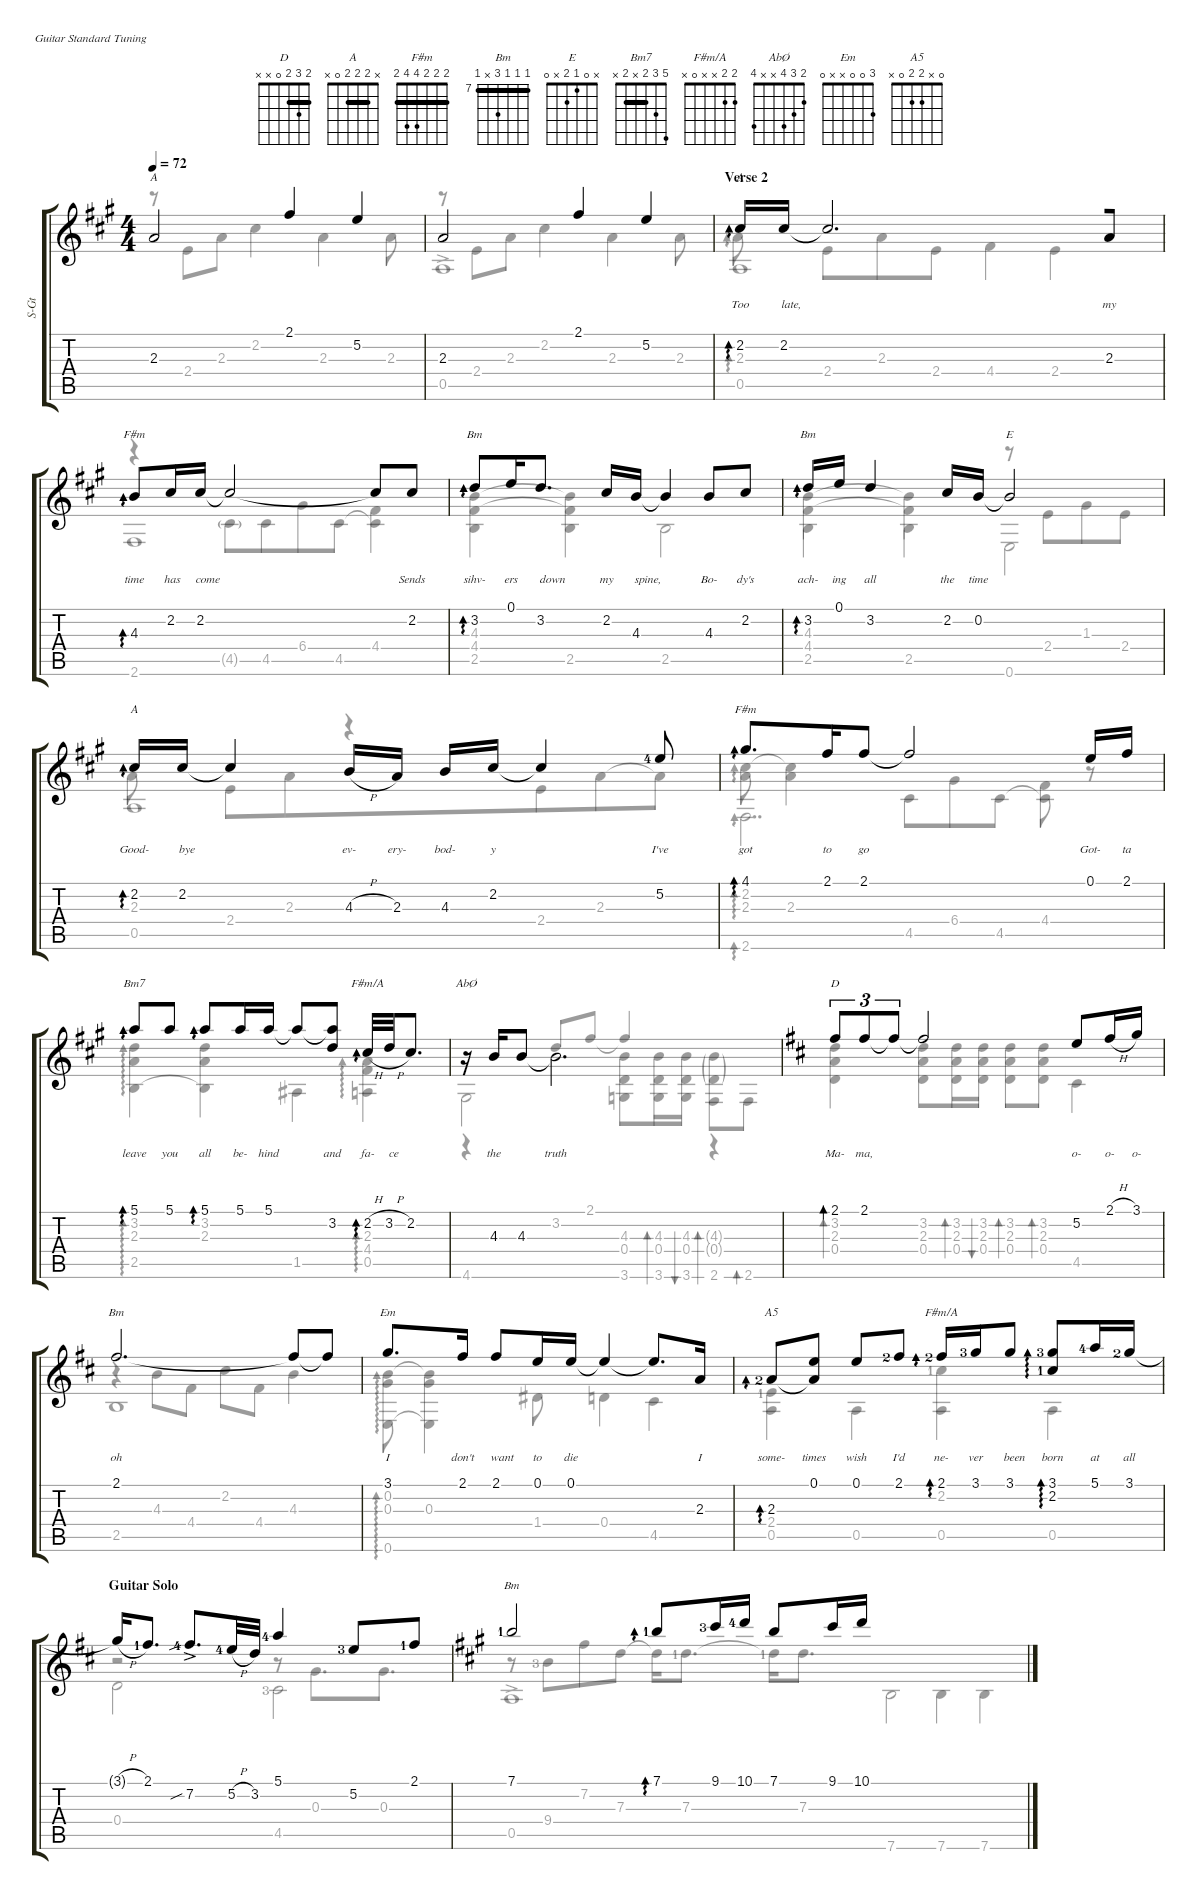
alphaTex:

\defaultSystemsLayout 4
\hideDynamics
\bracketExtendMode groupsimilarinstruments
\otherSystemsTrackNameOrientation horizontal
\defaultBarNumberDisplay Hide
\track ("Classic Guitar\n" "S-Gt") {instrument acousticguitarnylon}
\staff {score tabs}
\tuning (E4 B3 G3 D3 A2 E2)
\chord ("D" 2 3 2 0 x x) {barre 2}
\chord ("A" x 2 2 2 0 x) {barre (2 2)}
\chord ("F#m" 2 2 2 4 4 2) {barre (2 2 2)}
\chord ("Bm" 2 3 4 4 2 x) {barre 2}
\chord ("E" x 0 1 2 x 0)
\chord ("Bm7" 5 3 2 x 2 x) {barre 2}
\chord ("F#m/A" x 2 2 4 0 x) {barre 2}
\chord ("AbØ" 2 3 4 x x 4)
\chord ("Em" 3 0 0 x x 0)
\chord ("A5" 0 x 2 2 0 x)
\chord ("F#m/A" 2 2 x x 0 x)
\chord ("Bm" 7 7 7 9 x 7) {firstfret 7 barre (7 7 7)}
\voice
\ts (4 4)
\tempo 72
\clef g2
\scale
0.309127
\ks a
2.3{acc forcenatural}.2{ch "A" dy mf beam Up} 2.1{acc #}.4{beam Up} 5.2{acc forcenatural}.4{beam Up} |
\scale
0.311921 2.3{acc forcenatural}.2{beam Up} 2.1{acc #}.4{beam Up} 5.2{acc forcenatural}.4{beam Up} |
\section ("" "Verse 2")
2.2{acc #}.16{ad 0 ch "A" lyrics (0 "Too") lyrics (1 "") lyrics (2 "") lyrics (3 "") lyrics (4 "") beam Up} 2.2{acc #}.16{lyrics (0 "     late,") lyrics (1 "") lyrics (2 "") lyrics (3 "") lyrics (4 "") beam Up} 2.2{t acc #}.2{d beam Up beam merge} 2.3{acc forcenatural}.8{lyrics (0 "my") lyrics (1 "") lyrics (2 "") lyrics (3 "") lyrics (4 "") beam Up} |
4.3{acc forcenatural}.8{ad 0 ch "F#m" lyrics (0 "time") lyrics (1 "") lyrics (2 "") lyrics (3 "") lyrics (4 "") beam Up} 2.2{acc #}.16{lyrics (0 " has     ") lyrics (1 "") lyrics (2 "") lyrics (3 "") lyrics (4 "") beam Up} 2.2{acc #}.16{lyrics (0 "     come") lyrics (1 "") lyrics (2 "") lyrics (3 "") lyrics (4 "") beam Up} 2.2{t acc #}.2{beam Up} 2.2{t acc #}.8{beam Up} 2.2{acc #}.8{lyrics (0 "Sends") lyrics (1 "") lyrics (2 "") lyrics (3 "") lyrics (4 "") beam Up} |
3.2{acc forcenatural}.8{ad 0 ch "Bm" lyrics (0 "sihv-") lyrics (1 "") lyrics (2 "") lyrics (3 "") lyrics (4 "") beam Up} 0.1{acc forcenatural}.16{lyrics (0 "ers") lyrics (1 "") lyrics (2 "") lyrics (3 "") lyrics (4 "") beam Up beam merge} 3.2{acc forcenatural}.8{d lyrics (0 "        down") lyrics (1 "") lyrics (2 "") lyrics (3 "") lyrics (4 "") beam Up beam split} 2.2{acc #}.16{lyrics (0 "my") lyrics (1 "") lyrics (2 "") lyrics (3 "") lyrics (4 "") beam Up} 4.3{acc forcenatural}.16{lyrics (0 "        spine,") lyrics (1 "") lyrics (2 "") lyrics (3 "") lyrics (4 "") beam Up} 4.3{t acc forcenatural}.4{beam Up beam merge} 4.3{acc forcenatural}.8{lyrics (0 "Bo-") lyrics (1 "") lyrics (2 "") lyrics (3 "") lyrics (4 "") beam Up} 2.2{acc #}.8{lyrics (0 "dy's") lyrics (1 "") lyrics (2 "") lyrics (3 "") lyrics (4 "") beam Up} |
3.2{acc forcenatural}.16{ad 0 ch "Bm" lyrics (0 "ach-") lyrics (1 "") lyrics (2 "") lyrics (3 "") lyrics (4 "") beam Up} 0.1{acc forcenatural}.16{lyrics (0 "ing") lyrics (1 "") lyrics (2 "") lyrics (3 "") lyrics (4 "") beam Up} 3.2{acc forcenatural}.4{lyrics (0 "all") lyrics (1 "") lyrics (2 "") lyrics (3 "") lyrics (4 "") beam Up beam split} 2.2{acc #}.16{lyrics (0 "the") lyrics (1 "") lyrics (2 "") lyrics (3 "") lyrics (4 "") beam Up} 0.2{acc forcenatural}.16{lyrics (0 "time") lyrics (1 "") lyrics (2 "") lyrics (3 "") lyrics (4 "") beam Up} 0.2{t acc forcenatural}.2{ch "E" lyrics (0 " ") lyrics (1 "") lyrics (2 "") lyrics (3 "") lyrics (4 "") beam Up} |
2.2{acc #}.16{ad 0 ch "A" lyrics (0 "Good-") lyrics (1 "") lyrics (2 "") lyrics (3 "") lyrics (4 "") beam Up} 2.2{acc #}.16{lyrics (0 "   bye") lyrics (1 "") lyrics (2 "") lyrics (3 "") lyrics (4 "") beam Up beam merge} 2.2{t acc #}.4{beam Up} 4.3{h acc forcenatural}.16{lyrics (0 "ev-") lyrics (1 "") lyrics (2 "") lyrics (3 "") lyrics (4 "") beam Up} 2.3{acc forcenatural}.16{lyrics (0 "ery-") lyrics (1 "") lyrics (2 "") lyrics (3 "") lyrics (4 "") beam Up} 4.3{acc forcenatural}.16{lyrics (0 "bod-") lyrics (1 "") lyrics (2 "") lyrics (3 "") lyrics (4 "") beam Up} 2.2{acc #}.16{lyrics (0 "y") lyrics (1 "") lyrics (2 "") lyrics (3 "") lyrics (4 "") beam Up} 2.2{t acc #}.4{beam Up} 5.2{lf 5 acc forcenatural}.8{lyrics (0 "I've") lyrics (1 "") lyrics (2 "") lyrics (3 "") lyrics (4 "") beam Up} |
\scale
1.03513 4.1{acc #}.8{d ad 0 ch "F#m" lyrics (0 "got") lyrics (1 "") lyrics (2 "") lyrics (3 "") lyrics (4 "") beam Up} 2.1{acc #}.16{lyrics (0 "to") lyrics (1 "") lyrics (2 "") lyrics (3 "") lyrics (4 "") beam Up beam merge} 2.1{acc #}.8{lyrics (0 "go") lyrics (1 "") lyrics (2 "") lyrics (3 "") lyrics (4 "") beam Up} 2.1{t acc #}.2{beam Up} 0.1{acc forcenatural}.16{lyrics (0 "Got-") lyrics (1 "") lyrics (2 "") lyrics (3 "") lyrics (4 "") beam Up} 2.1{acc #}.16{lyrics (0 "ta") lyrics (1 "") lyrics (2 "") lyrics (3 "") lyrics (4 "") beam Up} |
\scale
0.964872 5.1{acc forcenatural}.8{ad 0 ch "Bm7" lyrics (0 "leave") lyrics (1 "") lyrics (2 "") lyrics (3 "") lyrics (4 "") beam Up beam merge} 5.1{acc forcenatural}.8{lyrics (0 "you") lyrics (1 "") lyrics (2 "") lyrics (3 "") lyrics (4 "") beam Up beam split} 5.1{acc forcenatural}.8{ad 0 lyrics (0 "all") lyrics (1 "") lyrics (2 "") lyrics (3 "") lyrics (4 "") beam Up} 5.1{acc forcenatural}.16{lyrics (0 "be-") lyrics (1 "") lyrics (2 "") lyrics (3 "") lyrics (4 "") beam Up} 5.1{acc forcenatural}.16{lyrics (0 "hind") lyrics (1 "") lyrics (2 "") lyrics (3 "") lyrics (4 "") beam Up} 5.1{t acc forcenatural}.8{lyrics (0 "      ") lyrics (1 "") lyrics (2 "") lyrics (3 "") lyrics (4 "") beam Up} (3.2{acc forcenatural} 5.1{t acc forcenatural}).8{lyrics (0 "and") lyrics (1 "") lyrics (2 "") lyrics (3 "") lyrics (4 "") beam Up beam split} 2.2{h acc #}.32{ad 0 ch "F#m/A" lyrics (0 "fa-") lyrics (1 "") lyrics (2 "") lyrics (3 "") lyrics (4 "") beam Up beam merge} 3.2{h acc forcenatural}.32{lyrics (0 "   ce") lyrics (1 "") lyrics (2 "") lyrics (3 "") lyrics (4 "") beam Up} 2.2{acc #}.8{d beam Up} |
\scale
1.03735 r.16{ch "AbØ" beam Up} 4.3{acc forcenatural}.16{lyrics (0 "the ") lyrics (1 "") lyrics (2 "") lyrics (3 "") lyrics (4 "") beam Up} 4.3{acc forcenatural}.8{beam Up} 4.3{t acc forcenatural}.2{d lyrics (0 "truth                          ") lyrics (1 "") lyrics (2 "") lyrics (3 "") lyrics (4 "") beam Down} |
\scale
0.962654
\ks d
2.1{acc #}.8{tu (3 2) bd 36 ch "D" lyrics (0 "Ma-") lyrics (1 "") lyrics (2 "") lyrics (3 "") lyrics (4 "") beam Up} 2.1{acc #}.8{tu (3 2) lyrics (0 "ma,") lyrics (1 "") lyrics (2 "") lyrics (3 "") lyrics (4 "") beam Up} 2.1{t acc #}.8{tu (3 2) beam Up} 2.1{t acc #}.2{beam Up} 5.2{acc forcenatural}.8{lyrics (0 "o-") lyrics (1 "") lyrics (2 "") lyrics (3 "") lyrics (4 "") beam Up} 2.1{h acc #}.16{lyrics (0 "o-") lyrics (1 "") lyrics (2 "") lyrics (3 "") lyrics (4 "") beam Up} 3.1{acc forcenatural}.16{lyrics (0 "o-") lyrics (1 "") lyrics (2 "") lyrics (3 "") lyrics (4 "") beam Up} |
\scale
1.00052 2.1{acc #}.2{d ch "Bm" lyrics (0 "oh") lyrics (1 "") lyrics (2 "") lyrics (3 "") lyrics (4 "") beam Up} 2.1{t acc #}.8{beam Up} 2.1{t acc #}.8{beam Up} |
\scale
0.99948 3.1{acc forcenatural}.8{d ch "Em" lyrics (0 "I") lyrics (1 "") lyrics (2 "") lyrics (3 "") lyrics (4 "") beam Up} 2.1{acc #}.16{lyrics (0 "don't") lyrics (1 "") lyrics (2 "") lyrics (3 "") lyrics (4 "") beam Up} 2.1{acc #}.8{lyrics (0 "    want") lyrics (1 "") lyrics (2 "") lyrics (3 "") lyrics (4 "") beam Up} 0.1{acc forcenatural}.16{lyrics (0 "to") lyrics (1 "") lyrics (2 "") lyrics (3 "") lyrics (4 "") beam Up} 0.1{acc forcenatural}.16{lyrics (0 "die") lyrics (1 "") lyrics (2 "") lyrics (3 "") lyrics (4 "") beam Up} 0.1{t acc forcenatural}.4{beam Up} 0.1{t acc forcenatural}.8{d beam Up} 2.3{acc forcenatural}.16{lyrics (0 "I") lyrics (1 "") lyrics (2 "") lyrics (3 "") lyrics (4 "") beam Up} |
\scale
1.03051 2.3{lf 3 acc forcenatural}.8{ad 0 ch "A5" lyrics (0 "some-") lyrics (1 "") lyrics (2 "") lyrics (3 "") lyrics (4 "") beam Up} (0.1{acc forcenatural} 2.3{t acc forcenatural}).8{lyrics (0 "times") lyrics (1 "") lyrics (2 "") lyrics (3 "") lyrics (4 "") beam Up beam split} 0.1{acc forcenatural}.8{lyrics (0 "wish") lyrics (1 "") lyrics (2 "") lyrics (3 "") lyrics (4 "") beam Up beam merge} 2.1{lf 3 acc #}.8{lyrics (0 "I'd") lyrics (1 "") lyrics (2 "") lyrics (3 "") lyrics (4 "") beam Up} 2.1{lf 3 acc #}.16{ad 0 ch "F#m/A" lyrics (0 "ne-") lyrics (1 "") lyrics (2 "") lyrics (3 "") lyrics (4 "") beam Up beam merge} 3.1{lf 4 acc forcenatural}.16{lyrics (0 "ver") lyrics (1 "") lyrics (2 "") lyrics (3 "") lyrics (4 "") beam Up} 3.1{acc forcenatural}.8{lyrics (0 "   been") lyrics (1 "") lyrics (2 "") lyrics (3 "") lyrics (4 "") beam Up} (3.1{lf 4 acc forcenatural} 2.2{lf 2 acc #}).8{ad 0 lyrics (0 "born") lyrics (1 "") lyrics (2 "") lyrics (3 "") lyrics (4 "") beam Up} 5.1{lf 5 acc forcenatural}.16{lyrics (0 "at") lyrics (1 "") lyrics (2 "") lyrics (3 "") lyrics (4 "") beam Up} 3.1{lf 3 acc forcenatural}.16{lyrics (0 "all") lyrics (1 "") lyrics (2 "") lyrics (3 "") lyrics (4 "") beam Up} |
\section ("" "Guitar Solo")
\scale
0.969488 3.1{h t acc forcenatural}.16{lyrics (0 " ") lyrics (1 "") lyrics (2 "") lyrics (3 "") lyrics (4 "") beam Up} 2.1{lf 2 acc #}.8{d beam Up} 7.2{sib ac lf 5 acc #}.8{d beam Up} 5.2{h lf 5 acc forcenatural}.32{beam Up} 3.2{acc forcenatural}.32{beam Up} 5.1{lf 5 acc forcenatural}.4{beam Up} 5.2{lf 4 acc forcenatural}.8{beam Up} 2.1{lf 2 acc #}.8{beam Up} |
\scale
1.02961 7.1{lf 2 acc forcenatural}.2{ch "Bm" beam Up} 7.1{lf 2 acc forcenatural}.8{ad 0 beam Up} 9.1{lf 4 acc #}.16{beam Up} 10.1{lf 5 acc forcenatural}.16{beam Up} 7.1{acc forcenatural}.8{beam Up beam merge} 9.1{acc #}.16{beam Up beam merge} 10.1{acc forcenatural}.16{beam Up beam merge}
\voice
\clef g2
\ottava regular
\simile none
\scale
0.309127
\ks a
r.8{dy mf beam Down} 2.4{acc forcenatural}.8{beam Down beam merge} 2.3{acc forcenatural}.8{beam Down} 2.2{acc #}.4{beam Down} 2.3{acc forcenatural}.4{beam Down} 2.3{acc forcenatural}.8{beam Down} |
\scale
0.311921 r.8{beam Down} 2.4{acc forcenatural}.8{beam Down beam merge} 2.3{acc forcenatural}.8{beam Down} 2.2{acc #}.4{beam Down} 2.3{acc forcenatural}.4{beam Down} 2.3{acc forcenatural}.8{beam Down} |
2.3{acc forcenatural}.8{ad 0 beam Down beam split} 2.4{acc forcenatural}.8{beam Down beam merge} 2.3{acc forcenatural}.8{beam Down beam merge} 2.4{acc forcenatural}.8{beam Down beam merge} 4.4{acc #}.4{beam Down beam merge} 2.4{acc forcenatural}.4{beam Down beam merge} |
r.4{beam Down} 4.5{g acc #}.8{beam Down} 4.5{acc #}.8{beam Down beam merge} 6.4{acc #}.8{beam Down} 4.5{acc #}.8{beam Down} (4.4{acc #} 4.5{t acc #}).4{beam Down} |
(2.5{acc forcenatural} 4.4{acc #} 4.3{acc forcenatural}).4{beam Down} (2.5{acc forcenatural} 4.4{t acc #} 4.3{t acc forcenatural}).4{beam Down} 2.5{acc forcenatural}.2{beam Down} |
(4.4{acc #} 4.3{acc forcenatural}).4{beam Down} (4.4{t acc #} 4.3{t acc forcenatural}).4{beam Down} r.8{beam Down} 2.4{acc forcenatural}.8{beam Down beam merge} 1.3{acc #}.8{beam Down beam merge} 2.4{acc forcenatural}.8{beam Down} |
2.3{acc forcenatural}.8{beam Down beam split} 2.4{acc forcenatural}.8{beam Down beam merge} 2.3{acc forcenatural}.8{beam Down beam merge} r.4{beam Down} 2.4{acc forcenatural}.8{beam Down beam merge} 2.3{acc forcenatural}.8{beam Down} 2.3{t acc forcenatural}.8{beam Down} |
\scale
1.03513 (2.2{acc #} 2.3{acc forcenatural}).8{ad 0 beam Down} (2.3{acc forcenatural} 2.2{t acc #}).4{beam Down beam split} 4.5{acc #}.8{beam Down beam merge} 6.4{acc #}.8{beam Down} 4.5{acc #}.8{beam Down beam split} (4.4{acc #} 4.5{t acc #}).8{beam Down} r.8{beam Down} |
\scale
0.964872 (2.5{acc forcenatural} 2.3{acc forcenatural} 3.2{acc forcenatural}).4{ad 0 beam Down} (2.3{acc forcenatural} 3.2{acc forcenatural} 2.5{t acc forcenatural}).4{beam Down} 1.5{acc #}.4{beam Down} (0.5{acc forcenatural} 4.4{acc #} 2.3{acc forcenatural}).4{ad 0 beam Down} |
\scale
1.03735 4.6{acc #}.2{beam Down} (3.6{acc forcenatural} 0.4{acc forcenatural} 4.3{acc forcenatural}).8{beam Down} (3.6{acc forcenatural} 0.4{acc forcenatural} 4.3{acc forcenatural}).16{bd 32 beam Down} (3.6{acc forcenatural} 0.4{acc forcenatural} 4.3{acc forcenatural}).16{bu 32 beam Down} (2.6{acc #} 0.4{g acc forcenatural} 4.3{g acc forcenatural}).8{bd 31 beam Down} 2.6{acc #}.8{bd 30 beam Down} |
\scale
0.962654
\ks d
(0.4{acc forcenatural} 2.3{acc forcenatural} 3.2{acc forcenatural}).4{bd 36 beam Down} (3.2{acc forcenatural} 2.3{acc forcenatural} 0.4{acc forcenatural}).8{beam Down} (0.4{acc forcenatural} 2.3{acc forcenatural} 3.2{acc forcenatural}).16{bd 33 beam Down} (3.2{acc forcenatural} 2.3{acc forcenatural} 0.4{acc forcenatural}).16{bu 33 beam Down} (0.4{acc forcenatural} 2.3{acc forcenatural} 3.2{acc forcenatural}).8{bd 32 beam Down} (2.3{acc forcenatural} 0.4{acc forcenatural} 3.2{acc forcenatural}).8{bd 31 beam Down} 4.5{acc #}.4{beam Down} |
\scale
1.00052 r.4{beam Down beam merge} 4.3{acc forcenatural}.8{beam Down beam merge} 4.4{acc #}.8{beam Down} 2.2{acc #}.8{beam Down} 4.4{acc #}.8{beam Down} 4.3{acc forcenatural}.4{beam Down} |
\scale
0.99948 (0.6{acc forcenatural} 0.3{acc forcenatural} 0.2{acc forcenatural}).8{ad 0 beam Down} (0.3{acc forcenatural} 0.6{t acc forcenatural} 0.2{t acc forcenatural}).4{beam Down} 1.4{acc #}.8{beam Down} 0.4{acc forcenatural}.4{beam Down} 4.5{acc #}.4{beam Down} |
\scale
1.03051 (2.4{lf 2 acc forcenatural} 0.5{acc forcenatural}).4{beam Down} 0.5{acc forcenatural}.4{beam Down} (0.5{acc forcenatural} 2.2{lf 2 acc #}).4{beam Down} 0.5{acc forcenatural}.4{beam Down} |
\scale
0.969488 0.4{acc forcenatural}.2{beam Down} 4.5{lf 4 acc #}.2{beam Down} |
\scale
1.02961 r.8{beam Down beam merge} 9.4{lf 4 acc forcenatural}.8{beam Down beam merge} 7.2{acc #}.8{beam Down} 7.3{acc forcenatural}.8{beam Down} 7.3{t acc forcenatural}.16{beam Down} 7.3{lf 2 acc forcenatural}.8{d beam Down} 7.3{t lf 2 acc forcenatural}.16{beam Down beam merge} 7.3{acc forcenatural}.8{d beam Down}
\voice
\clef g2
\ottava regular
\simile none
\scale
0.309127
\ks a
|
\scale
0.311921 |
|
|
|
|
|
\scale
1.03513 |
\scale
0.964872 |
\scale
1.03735 r.4{beam Down} 3.2{acc forcenatural}.8{beam Up} 2.1{acc #}.8{beam Up} 2.1{t acc #}.4{beam Up} r.4{beam Up} |
\scale
0.962654
\ks d
|
\scale
1.00052 |
\scale
0.99948 |
\scale
1.03051 |
\scale
0.969488 r.2{beam Down} r.8{beam Down} 0.3{acc forcenatural}.8{d beam Down beam merge} 0.3{acc forcenatural}.8{d beam Down} |
\scale
1.02961
\voice
\clef g2
\ottava regular
\simile none
\scale
0.309127
\ks a
0.5{ac acc forcenatural}.1{dy mf beam Down} |
\scale
0.311921 0.5{ac acc forcenatural}.1{beam Down} |
0.5{acc forcenatural}.1{beam Down} |
2.6{acc #}.1{beam Down} |
|
2.5{acc forcenatural}.4{beam Down} 2.5{acc forcenatural}.4{beam Down} 0.6{acc forcenatural}.2{beam Down} |
0.5{acc forcenatural}.1{beam Down} |
\scale
1.03513 2.6{acc #}.2{dd ad 0 beam Down} r.8{beam Down} |
\scale
0.964872 |
\scale
1.03735 |
\scale
0.962654
\ks d
|
\scale
1.00052 2.5{acc forcenatural}.1{beam Down} |
\scale
0.99948 |
\scale
1.03051 |
\scale
0.969488 |
\scale
1.02961 7.6{acc forcenatural}.2{beam Down} 7.6{acc forcenatural}.4{beam Down} 7.6{acc forcenatural}.4{beam Down}
